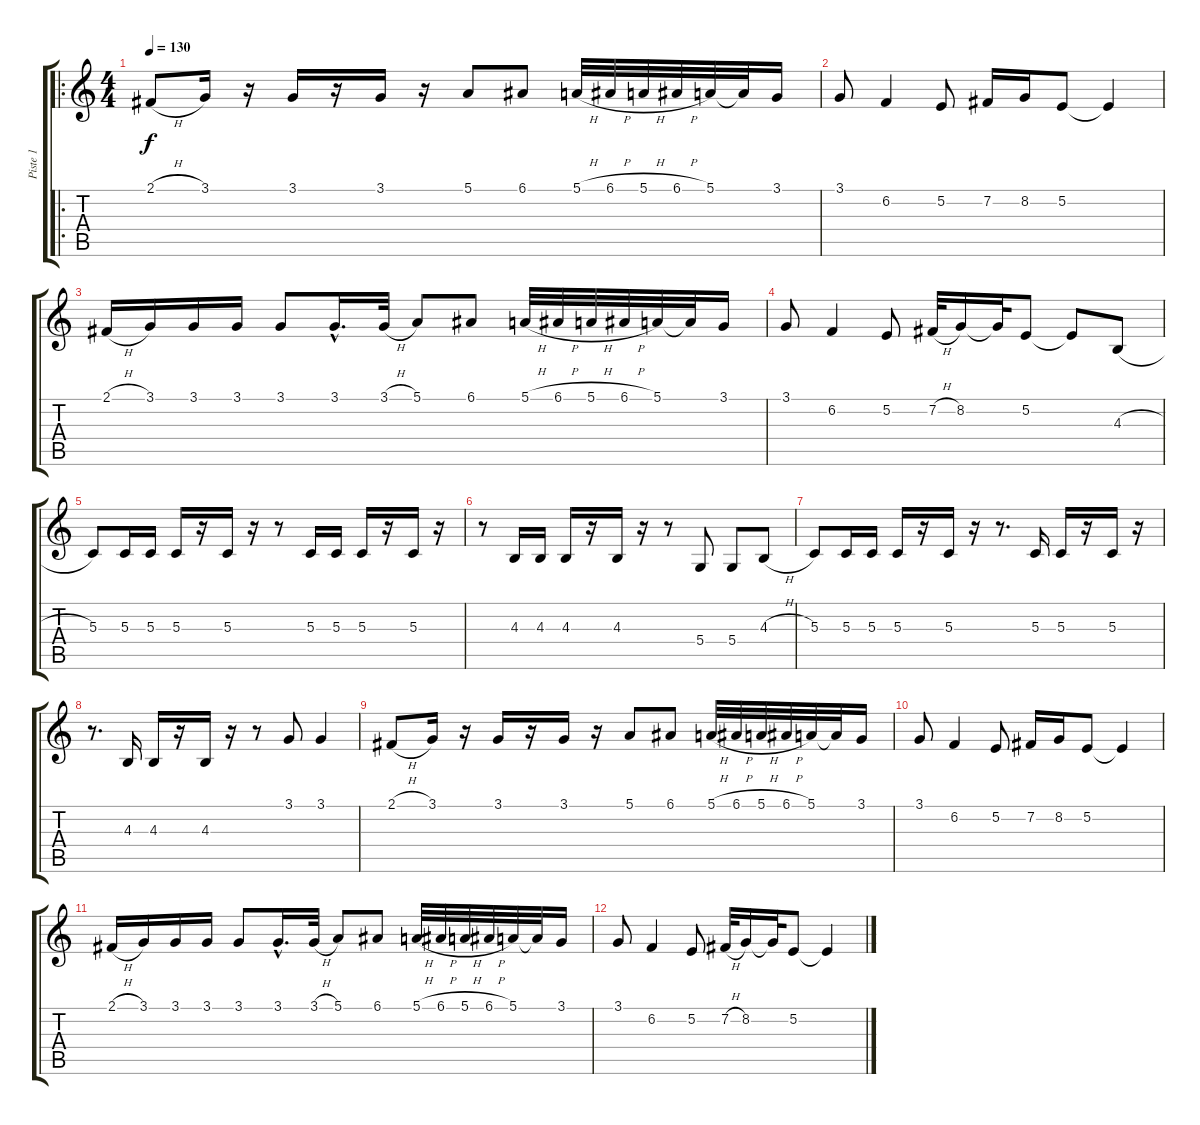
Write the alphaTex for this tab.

\track ("Piste 1" "Piste 1") {instrument altosax}
\staff {score tabs}
\tuning (E4 B3 G3 D3 A2 E2) {hide}
\ro
\ts (4 4)
\tempo 130
\clef g2
\ks c
2.1{h}.8{dy f instrument altosax} 3.1.16 r.16 3.1.16 r.16 3.1.16 r.16 5.1.8 6.1.8 5.1{h}.32 6.1{h}.32 5.1{h}.32 6.1{h}.32 5.1.32 5.1{t}.32 3.1.16 |
3.1.8 6.2.4 5.2.8 7.2.16 8.2.16 5.2.8 5.2{t}.4 |
2.1{h}.16 3.1.16 3.1.16 3.1.16 3.1.8 3.1{hac}.16{d} 3.1{h}.32 5.1.8 6.1.8 5.1{h}.32 6.1{h}.32 5.1{h}.32 6.1{h}.32 5.1.32 5.1{t}.32 3.1.16 |
3.1.8 6.2.4 5.2.8 7.2{h}.32 8.2.16 8.2{t}.32 5.2.8 5.2{t}.8 4.3{h}.8 |
5.3.8 5.3.16 5.3.16 5.3.16 r.16 5.3.16 r.16 r.8 5.3.16 5.3.16 5.3.16 r.16 5.3.16 r.16 |
r.8 4.3.16 4.3.16 4.3.16 r.16 4.3.16 r.16 r.8 5.4.8 5.4.8 4.3{h}.8 |
5.3.8 5.3.16 5.3.16 5.3.16 r.16 5.3.16 r.16 r.8{d} 5.3.16 5.3.16 r.16 5.3.16 r.16 |
r.8{d} 4.3.16 4.3.16 r.16 4.3.16 r.16 r.8 3.1.8 3.1.4 |
2.1{h}.8 3.1.16 r.16 3.1.16 r.16 3.1.16 r.16 5.1.8 6.1.8 5.1{h}.32 6.1{h}.32 5.1{h}.32 6.1{h}.32 5.1.32 5.1{t}.32 3.1.16 |
3.1.8 6.2.4 5.2.8 7.2.16 8.2.16 5.2.8 5.2{t}.4 |
2.1{h}.16 3.1.16 3.1.16 3.1.16 3.1.8 3.1{hac}.16{d} 3.1{h}.32 5.1.8 6.1.8 5.1{h}.32 6.1{h}.32 5.1{h}.32 6.1{h}.32 5.1.32 5.1{t}.32 3.1.16 |
3.1.8 6.2.4 5.2.8 7.2{h}.32 8.2.16 8.2{t}.32 5.2.8 5.2{t}.4
